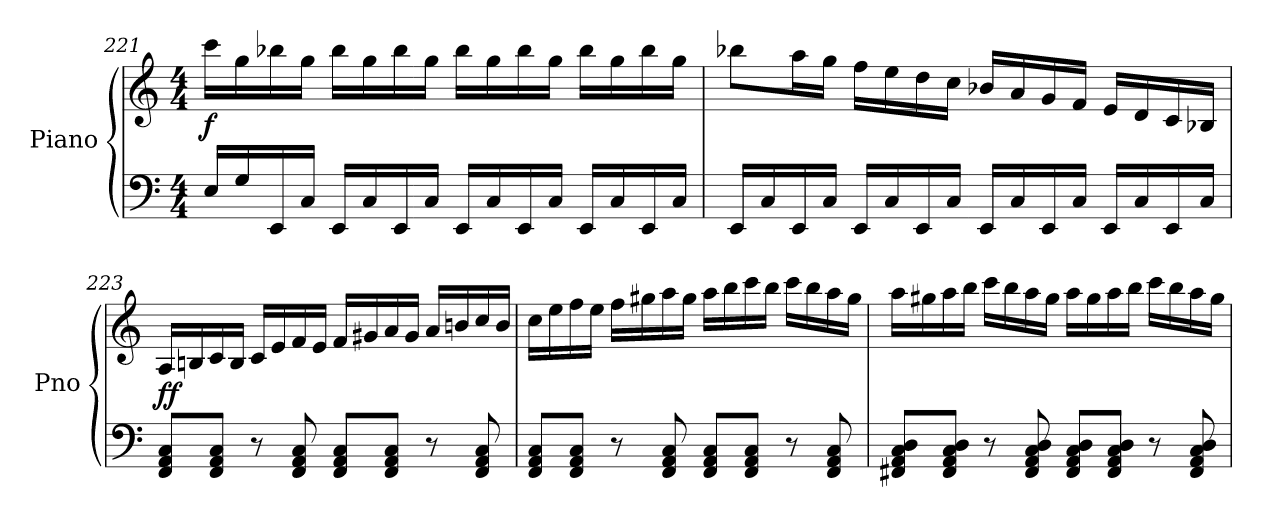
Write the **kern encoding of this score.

**kern	**kern	**dynam
*part1	*part1	*part1
*staff2	*staff1	*staff1/2
*I"Piano	*	*
*I'Pno	*	*
*clefF4	*clefG2	*
*k[]	*k[]	*
*M4/4	*M4/4	*
=221	=221	=221
!	!	!LO:DY:b
16E/LL	16ccc\LL	f
16G/	16gg\	.
16EE/	16bb-X\	.
16C/JJ	16gg\JJ	.
16EE/LL	16bb-\LL	.
16C/	16gg\	.
16EE/	16bb-\	.
16C/JJ	16gg\JJ	.
16EE/LL	16bb-\LL	.
16C/	16gg\	.
16EE/	16bb-\	.
16C/JJ	16gg\JJ	.
16EE/LL	16bb-\LL	.
16C/	16gg\	.
16EE/	16bb-\	.
16C/JJ	16gg\JJ	.
!!LO:LB:g=z
=222	=222	=222
16EE/LL	8bb-X\L	.
16C/	.	.
16EE/	16aa\L	.
16C/JJ	16gg\JJ	.
16EE/LL	16ff\LL	.
16C/	16ee\	.
16EE/	16dd\	.
16C/JJ	16cc\JJ	.
16EE/LL	16b-X/LL	.
16C/	16a/	.
16EE/	16g/	.
16C/JJ	16f/JJ	.
16EE/LL	16e/LL	.
16C/	16d/	.
16EE/	16c/	.
16C/JJ	16B-X/JJ	.
!!LO:LB:g=z
=223	=223	=223
!	!	!LO:DY:b
8FF/ 8AA/ 8C/L	16A/LL	ff
.	16Bn/	.
8FF/ 8AA/ 8C/J	16c/	.
.	16B/JJ	.
8r	16c/LL	.
.	16e/	.
8FF/ 8AA/ 8C/	16f/	.
.	16e/JJ	.
8FF/ 8AA/ 8C/L	16f/LL	.
.	16g#X/	.
8FF/ 8AA/ 8C/J	16a/	.
.	16g#/JJ	.
8r	16a/LL	.
.	16bn/	.
8FF/ 8AA/ 8C/	16cc/	.
.	16b/JJ	.
=224	=224	=224
8FF/ 8AA/ 8C/L	16cc\LL	.
.	16ee\	.
8FF/ 8AA/ 8C/J	16ff\	.
.	16ee\JJ	.
8r	16ff\LL	.
.	16gg#X\	.
8FF/ 8AA/ 8C/	16aa\	.
.	16gg#\JJ	.
8FF/ 8AA/ 8C/L	16aa\LL	.
.	16bb\	.
8FF/ 8AA/ 8C/J	16ccc\	.
.	16bb\JJ	.
8r	16ccc\LL	.
.	16bb\	.
8FF/ 8AA/ 8C/	16aa\	.
.	16gg#\JJ	.
!!LO:LB:g=z
=225	=225	=225
8FF#X/ 8AA/ 8C/ 8D/L	16aa\LL	.
.	16gg#X\	.
8FF#/ 8AA/ 8C/ 8D/J	16aa\	.
.	16bb\JJ	.
8r	16ccc\LL	.
.	16bb\	.
8FF#/ 8AA/ 8C/ 8D/	16aa\	.
.	16gg#\JJ	.
8FF#/ 8AA/ 8C/ 8D/L	16aa\LL	.
.	16gg#\	.
8FF#/ 8AA/ 8C/ 8D/J	16aa\	.
.	16bb\JJ	.
8r	16ccc\LL	.
.	16bb\	.
8FF#/ 8AA/ 8C/ 8D/	16aa\	.
.	16gg#\JJ	.
=	=	=
*-	*-	*-
